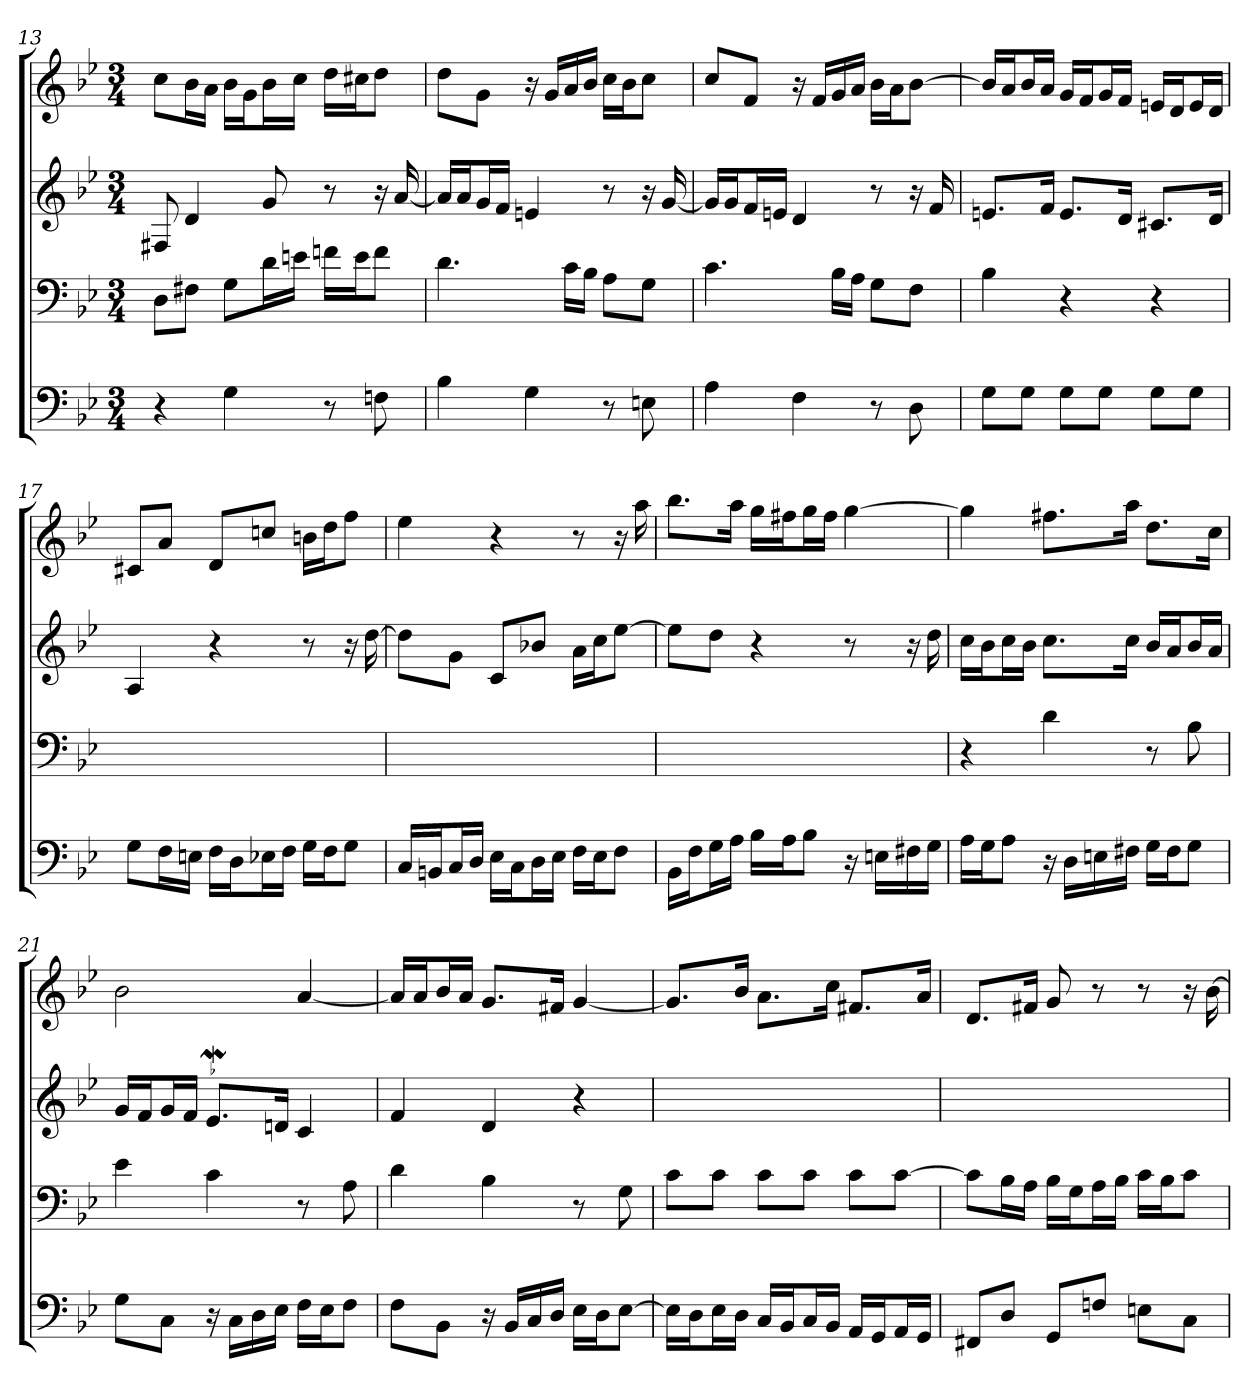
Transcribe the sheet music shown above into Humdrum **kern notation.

**kern	**kern	**kern	**kern
*part4	*part3	*part2	*part1
*staff4	*staff3	*staff2	*staff1
*clefF4	*clefF4	*clefG2	*clefG2
*k[b-e-]	*k[b-e-]	*k[b-e-]	*k[b-e-]
*M3/4	*M3/4	*M3/4	*M3/4
=13	=13	=13	=13
4r	8D\L	8F#X	8cc\L
.	8F#X\J	4d	16b-\L
.	.	.	16a\JJ
4G	8G\L	.	16b-\LL
.	.	.	16g\J
.	16d\L	8g	16b-\L
.	16en\JJ	.	16cc\JJ
8r	16fn\LL	8r	16dd\LL
.	16e\J	.	16cc#X\J
8Fn	8f\J	16r	8dd\J
.	.	[16a	.
=14	=14	=14	=14
4B-	4.d	16a/LL]	8dd\L
.	.	16a/J	.
.	.	16g/L	8g\J
.	.	16f/JJ	.
4G	.	4en	16r
.	.	.	16g/LL
.	16c\LL	.	16a/
.	16B-\JJ	.	16b-/JJ
8r	8A\L	8r	16cc\LL
.	.	.	16b-\J
8En	8G\J	16r	8cc\J
.	.	[16g	.
=15	=15	=15	=15
4A	4.c	16g/LL]	8cc/L
.	.	16g/J	.
.	.	16f/L	8f/J
.	.	16en/JJ	.
4F	.	4d	16r
.	.	.	16f/LL
.	16B-\LL	.	16g/
.	16A\JJ	.	16a/JJ
8r	8G\L	8r	16b-\LL
.	.	.	16a\J
8D	8F\J	16r	[8b-\J
.	.	16f	.
=16	=16	=16	=16
8G\L	4B-	8.en/L	16b-/LL]
.	.	.	16a/J
8G\J	.	.	16b-/L
.	.	16f/Jk	16a/JJ
8G\L	4r	8.e/L	16g/LL
.	.	.	16f/J
8G\J	.	.	16g/L
.	.	16d/Jk	16f/JJ
8G\L	4r	8.c#X/L	16en/LL
.	.	.	16d/J
8G\J	.	.	16e/L
.	.	16d/Jk	16d/JJ
=17	=17	=17	=17
8G\L	2.ryy	4A	8c#X/L
16F\L	.	.	8a/J
16En\JJ	.	.	.
16F\LL	.	4r	8d/L
16D\J	.	.	.
16E-X\L	.	.	8ccn/J
16F\JJ	.	.	.
16G\LL	.	8r	16bn\LL
16F\J	.	.	16dd\J
8G\J	.	16r	8ff\J
.	.	[16dd	.
=18	=18	=18	=18
16C/LL	2.ryy	8dd\L]	4ee-
16BBn/J	.	.	.
16C/L	.	8g\J	.
16D/JJ	.	.	.
16E-\LL	.	8c/L	4r
16C\J	.	.	.
16D\L	.	8b-X/J	.
16E-\JJ	.	.	.
16F\LL	.	16a\LL	8r
16E-\J	.	16cc\J	.
8F\J	.	[8ee-\J	16r
.	.	.	16aa
=19	=19	=19	=19
16BB-\LL	2.ryy	8ee-\L]	8.bb-\L
16F\J	.	.	.
16G\L	.	8dd\J	.
16A\JJ	.	.	16aa\Jk
16B-\LL	.	4r	16gg\LL
16A\J	.	.	16ff#X\J
8B-\J	.	.	16gg\L
.	.	.	16ff#\JJ
16r	.	8r	[4gg
16En\LL	.	.	.
16F#X\	.	16r	.
16G\JJ	.	16dd	.
=20	=20	=20	=20
16A\LL	4r	16cc\LL	4gg]
16G\J	.	16b-\J	.
8A\J	.	16cc\L	.
.	.	16b-\JJ	.
16r	4d	8.cc\L	8.ff#X\L
16D\LL	.	.	.
16En\	.	.	.
16F#X\JJ	.	16cc\Jk	16aa\Jk
16G\LL	8r	16b-/LL	8.dd\L
16F#\J	.	16a/J	.
8G\J	8B-	16b-/L	.
.	.	16a/JJ	16cc\Jk
=21	=21	=21	=21
8G\L	4e-	16g/LL	2b-
.	.	16f/J	.
8C\J	.	16g/L	.
.	.	16f/JJ	.
!	!	!LO:MOR:acc=-	!
16r	4c	8.e-W/L	.
16C\LL	.	.	.
16D\	.	.	.
16E-\JJ	.	16dn/Jk	.
16F\LL	8r	4c	[4a
16E-\J	.	.	.
8F\J	8A	.	.
=22	=22	=22	=22
8F\L	4d	4f	16a/LL]
.	.	.	16a/J
8BB-\J	.	.	16b-/L
.	.	.	16a/JJ
16r	4B-	4d	8.g/L
16BB-/LL	.	.	.
16C/	.	.	.
16D/JJ	.	.	16f#X/Jk
16E-\LL	8r	4r	[4g
16D\J	.	.	.
[8E-\J	8G	.	.
=23	=23	=23	=23
16E-\LL]	8c\L	2.ryy	8.g/L]
16D\J	.	.	.
16E-\L	8c\J	.	.
16D\JJ	.	.	16b-/Jk
16C/LL	8c\L	.	8.a\L
16BB-/J	.	.	.
16C/L	8c\J	.	.
16BB-/JJ	.	.	16cc\Jk
16AA/LL	8c\L	.	8.f#X/L
16GG/J	.	.	.
16AA/L	[8c\J	.	.
16GG/JJ	.	.	16a/Jk
=24	=24	=24	=24
8FF#X/L	8c\L]	2.ryy	8.d/L
8D/J	16B-\L	.	.
.	16A\JJ	.	16f#X/Jk
8GG/L	16B-\LL	.	8g
.	16G\J	.	.
8Fn/J	16A\L	.	8r
.	16B-\JJ	.	.
8En\L	16c\LL	.	8r
.	16B-\J	.	.
8C\J	8c\J	.	16r
.	.	.	[16b-
=	=	=	=
*-	*-	*-	*-
